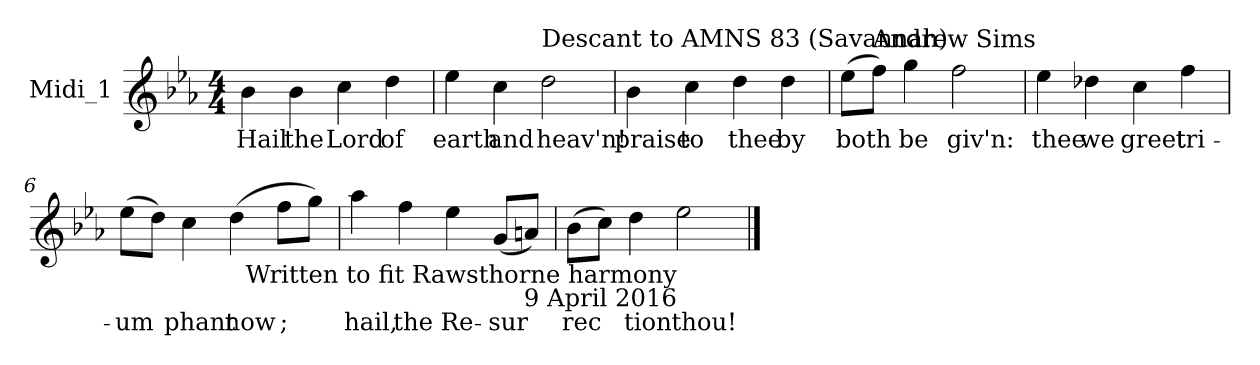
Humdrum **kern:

**kern	**text
*part1	*part1
*staff1	*staff1
*I"Midi_1	*
*clefG2	*
*k[b-e-a-]	*
*E-:	*
*M4/4	*
=1	=1
!	!LO:LY:b
4b-	Hail
!	!LO:LY:b
4b-	the
!	!LO:LY:b
4cc	Lord
!	!LO:LY:b
4dd	of
=2	=2
!	!LO:LY:b
4ee-	earth
!	!LO:LY:b
4cc	and
!LO:TX:a:t=Descant to AMNS 83 (Savannah)	!
!	!LO:LY:b
2dd	heav'n!
=3	=3
!	!LO:LY:b
4b-	praise
!	!LO:LY:b
4cc	to
!	!LO:LY:b
4dd	thee
!	!LO:LY:b
4dd	by
=4	=4
!	!LO:LY:b
(>8ee-L	both
!LO:TX:a:t=Andrew Sims	!
8ffJ)	.
!	!LO:LY:b
4gg	be
!	!LO:LY:b
2ff	giv'n:
!!LO:LB:g=z
=5	=5
!	!LO:LY:b
4ee-	thee
!	!LO:LY:b
4dd-X	we
!	!LO:LY:b
4cc	greet
!	!LO:LY:b
4ff	tri-
=6	=6
!	!LO:LY:b
(>8ee-L	-um
8ddJ)	.
!	!LO:LY:b
4cc	phant
!	!LO:LY:b
(>4dd	now
!	!LO:LY:b
8ffL	;
8ggJ)	.
=7	=7
!	!LO:LY:b
4aa-	hail,
!	!LO:LY:b
4ff	the
!	!LO:LY:b
4ee-	Re-
!	!LO:LY:b
(<8gL	-sur
8anJ)	.
=8	=8
!	!LO:LY:b
(>8b-L	rec
8ccJ)	.
!	!LO:LY:b
4dd	tion
!LO:TX:b:rj:t=Written to fit Rawsthorne harmony\n9 April 2016	!
!	!LO:LY:b
2ee-	thou!
==	==
*-	*-
